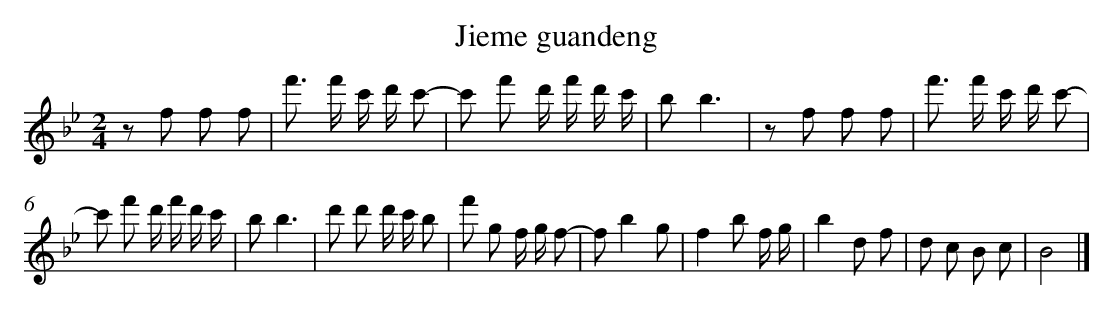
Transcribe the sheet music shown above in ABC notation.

X:1
T: Jieme guandeng
L: 1/8
M: 2/4
K: Bb
z f f f [I:setbarnb 1]|
f'> f' c'/ d'/ c'- |
c' f' d'/ f'/ d'/ c'/ |
bb3 |
z f f f |
f'> f' c'/ d'/ c'- |
c' f' d'/ f'/ d'/ c'/ |
bb3 |
d' d' d'/ c'/ b |
f' g f/ g/ f- |
fb2g |
f2b f/ g/ |
b2d f |
d c B c |
B4 |]
